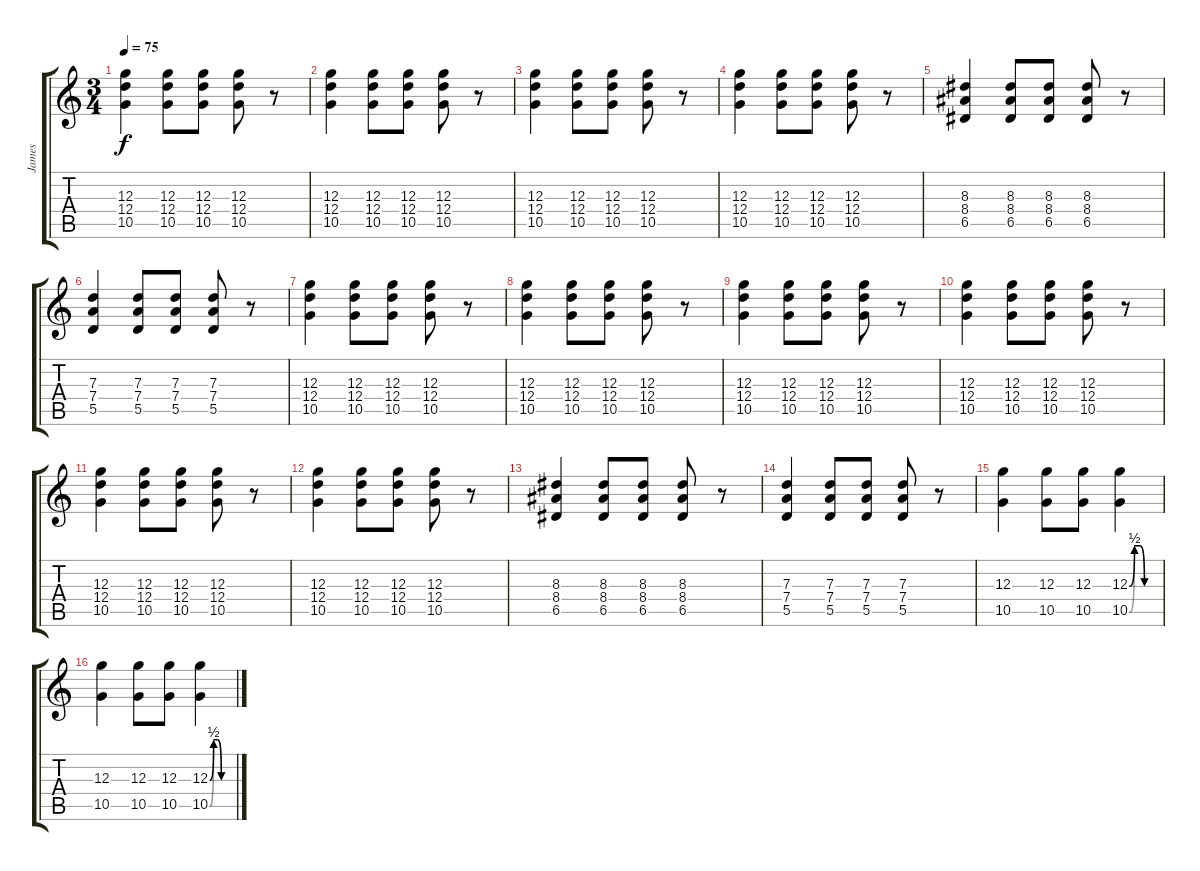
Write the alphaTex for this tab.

\track ("James" "James") {instrument distortionguitar}
\staff {score tabs}
\tuning (E4 B3 G3 D3 A2 D2) {hide}
\ts (3 4)
\tempo 75
\clef g2
\ks c
(12.3 12.4 10.5).4{dy f} (12.3 12.4 10.5).8 (12.3 12.4 10.5).8 (12.3 12.4 10.5).8 r.8 |
(12.3 12.4 10.5).4 (12.3 12.4 10.5).8 (12.3 12.4 10.5).8 (12.3 12.4 10.5).8 r.8 |
(12.3 12.4 10.5).4 (12.3 12.4 10.5).8 (12.3 12.4 10.5).8 (12.3 12.4 10.5).8 r.8 |
(12.3 12.4 10.5).4 (12.3 12.4 10.5).8 (12.3 12.4 10.5).8 (12.3 12.4 10.5).8 r.8 |
(8.3 8.4 6.5).4 (8.3 8.4 6.5).8 (8.3 8.4 6.5).8 (8.3 8.4 6.5).8 r.8 |
(7.3 7.4 5.5).4 (7.3 7.4 5.5).8 (7.3 7.4 5.5).8 (7.3 7.4 5.5).8 r.8 |
(12.3 12.4 10.5).4 (12.3 12.4 10.5).8 (12.3 12.4 10.5).8 (12.3 12.4 10.5).8 r.8 |
(12.3 12.4 10.5).4 (12.3 12.4 10.5).8 (12.3 12.4 10.5).8 (12.3 12.4 10.5).8 r.8 |
(12.3 12.4 10.5).4 (12.3 12.4 10.5).8 (12.3 12.4 10.5).8 (12.3 12.4 10.5).8 r.8 |
(12.3 12.4 10.5).4 (12.3 12.4 10.5).8 (12.3 12.4 10.5).8 (12.3 12.4 10.5).8 r.8 |
(12.3 12.4 10.5).4 (12.3 12.4 10.5).8 (12.3 12.4 10.5).8 (12.3 12.4 10.5).8 r.8 |
(12.3 12.4 10.5).4 (12.3 12.4 10.5).8 (12.3 12.4 10.5).8 (12.3 12.4 10.5).8 r.8 |
(8.3 8.4 6.5).4 (8.3 8.4 6.5).8 (8.3 8.4 6.5).8 (8.3 8.4 6.5).8 r.8 |
(7.3 7.4 5.5).4 (7.3 7.4 5.5).8 (7.3 7.4 5.5).8 (7.3 7.4 5.5).8 r.8 |
(12.3 10.5).4 (12.3 10.5).8 (12.3 10.5).8 (12.3{be (custom 0 0 10 2 20 2 30 0 60 0)} 10.5{be (custom 0 0 10 2 20 2 30 0 60 0)}).4 |
(12.3 10.5).4 (12.3 10.5).8 (12.3 10.5).8 (12.3{be (custom 0 0 10 2 20 2 30 0 60 0)} 10.5{be (custom 0 0 10 2 20 2 30 0 60 0)}).4
